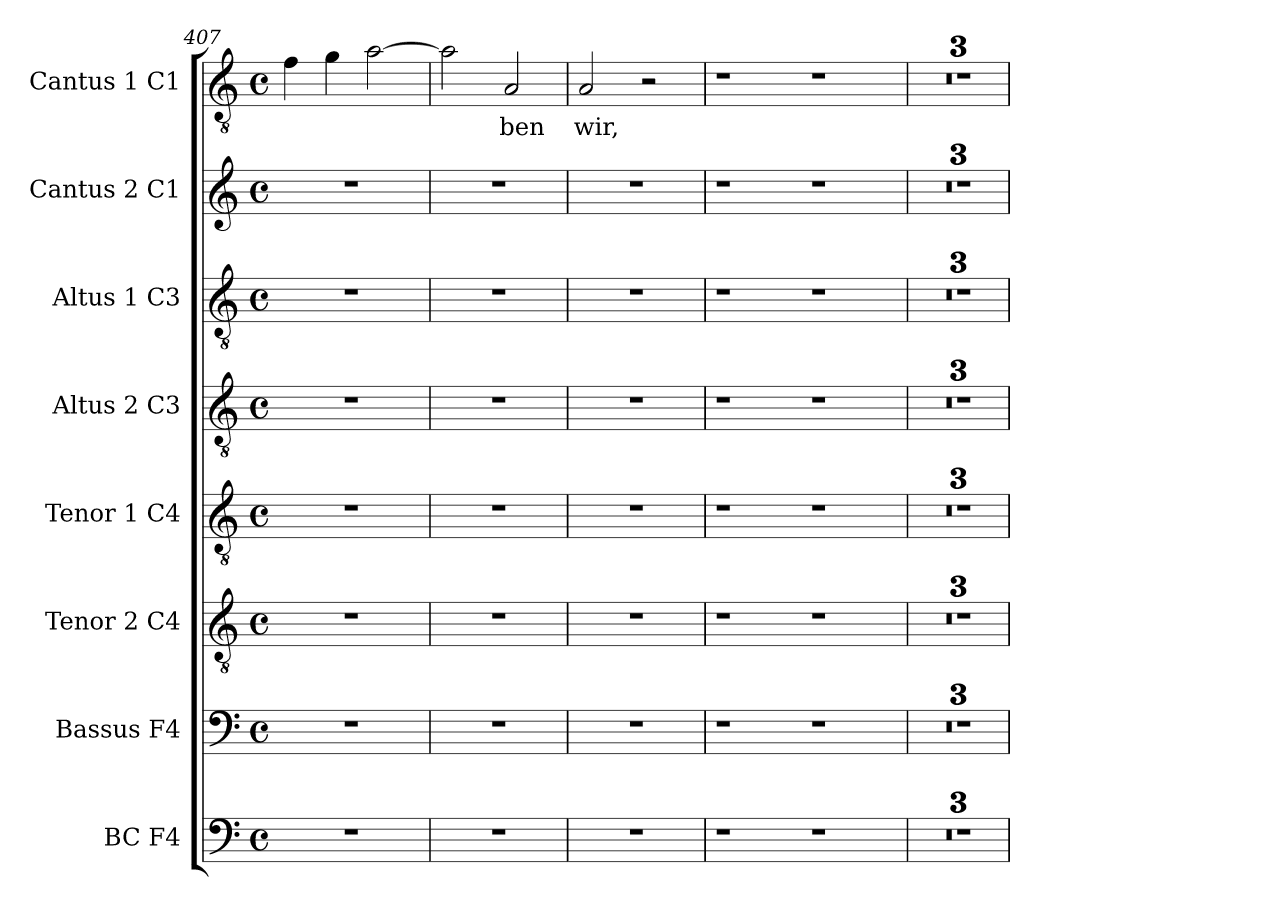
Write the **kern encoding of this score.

**kern	**kern	**kern	**kern	**kern	**kern	**kern	**kern	**text
*part8	*part7	*part6	*part5	*part4	*part3	*part2	*part1	*part1
*staff8	*staff7	*staff6	*staff5	*staff4	*staff3	*staff2	*staff1	*staff1
*I"BC  F4	*I"Bassus  F4	*I"Tenor 2  C4	*I"Tenor 1  C4	*I"Altus 2  C3	*I"Altus 1  C3	*I"Cantus 2  C1	*I"Cantus 1  C1	*
*clefF4	*clefF4	*clefGv2	*clefGv2	*clefGv2	*clefGv2	*clefG2	*clefGv2	*
*k[]	*k[]	*k[]	*k[]	*k[]	*k[]	*k[]	*k[]	*
*C:	*C:	*C:	*C:	*C:	*C:	*C:	*C:	*
*M4/4	*M4/4	*M4/4	*M4/4	*M4/4	*M4/4	*M4/4	*M4/4	*
*met(c)	*met(c)	*met(c)	*met(c)	*met(c)	*met(c)	*met(c)	*met(c)	*
=407	=407	=407	=407	=407	=407	=407	=407	=407
!	!	!	!	!	!	!	!	!LO:LY:b:cj
1r	1r	1r	1r	1r	1r	1r	4f\	--
!	!	!	!	!	!	!	!	!LO:LY:b:cj
.	.	.	.	.	.	.	4g\	--
!	!	!	!	!	!	!	!	!LO:LY:b:cj
.	.	.	.	.	.	.	[>2a\	--
=408	=408	=408	=408	=408	=408	=408	=408	=408
!	!	!	!	!	!	!	!	!LO:LY:b:cj
1r	1r	1r	1r	1r	1r	1r	2a\]	--
!	!	!	!	!	!	!	!	!LO:LY:b:cj
.	.	.	.	.	.	.	2A/	-ben
!!LO:LB:g=z
=409	=409	=409	=409	=409	=409	=409	=409	=409
!	!	!	!	!	!	!	!	!LO:LY:b:cj
1r	1r	1r	1r	1r	1r	1r	2A/	wir,
.	.	.	.	.	.	.	2r	.
=410	=410	=410	=410	=410	=410	=410	=410	=410
1r	1r	1r	1r	1r	1r	1r	1r	.
1r	1r	1r	1r	1r	1r	1r	1r	.
=411	=411	=411	=411	=411	=411	=411	=411	=411
1r	1r	1r	1r	1r	1r	1r	1r	.
=412	=412	=412	=412	=412	=412	=412	=412	=412
1r	1r	1r	1r	1r	1r	1r	1r	.
=413	=413	=413	=413	=413	=413	=413	=413	=413
1r	1r	1r	1r	1r	1r	1r	1r	.
=	=	=	=	=	=	=	=	=
*-	*-	*-	*-	*-	*-	*-	*-	*-
